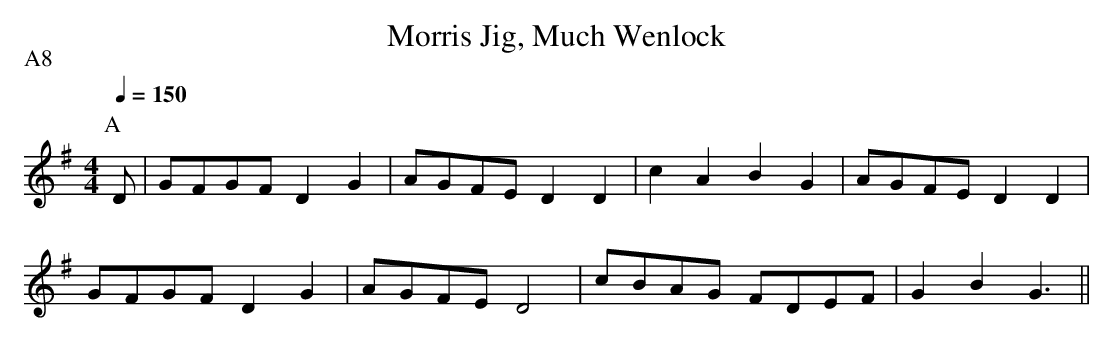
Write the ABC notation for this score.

X:1
T:Morris Jig, Much Wenlock
M:4/4
L:1/8
Q:1/4=150
P:A8
K:G
P:A
D|GFGF D2G2|AGFE D2D2|c2A2 B2G2|AGFE D2D2|
  GFGF D2G2|AGFE D4  |cBAG FDEF|G2B2 G3||
